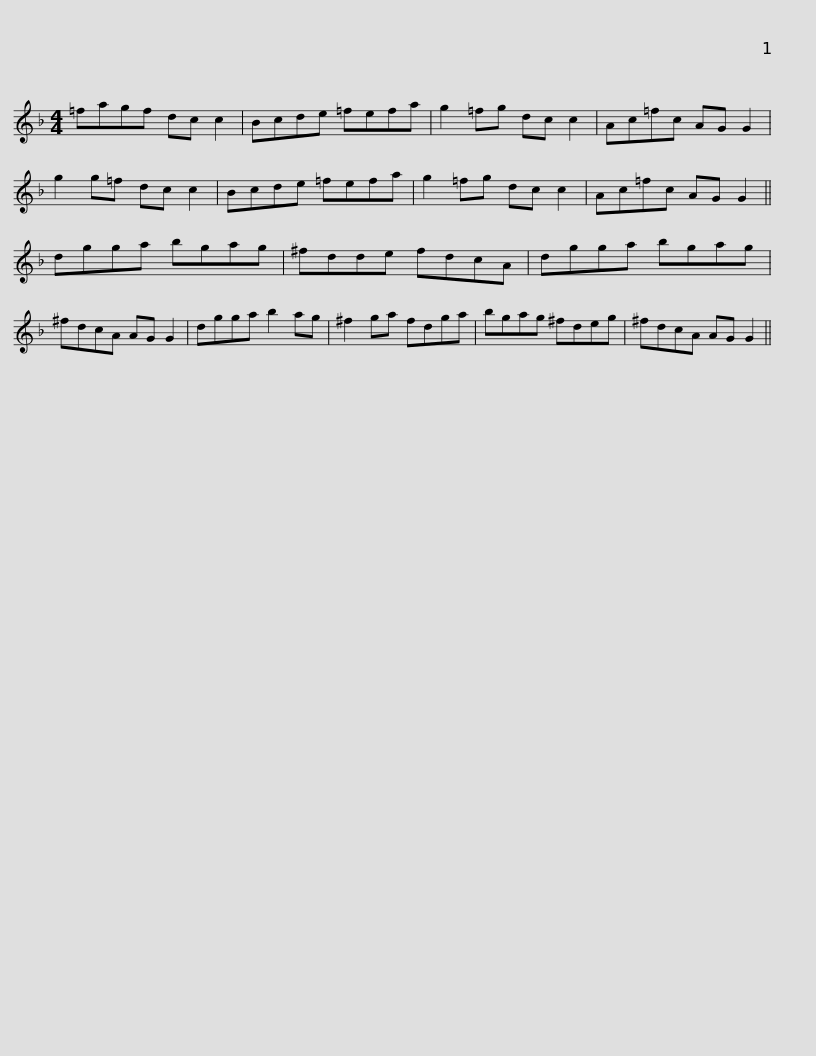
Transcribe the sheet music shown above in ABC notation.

X:1
L:1/8
M:4/4
I:linebreak $
K:F
V:1 treble
V:1
 =fagf dc c2 | Bcde =fefa | g2 =fg dc c2 | Ac=fc AG G2 | g2 g=f dc c2 |$ %5
 Bcde =fefa | g2 =fg dc c2 | Ac=fc AG G2 || dgga bgag | ^fdde fdcA |$ %10
 dgga bgag | ^fdcA AG G2 | dgga b2 ag | ^f2 ga fdga | bgag ^fdeg |$ %15
 ^fdcA AG G2 || %16
